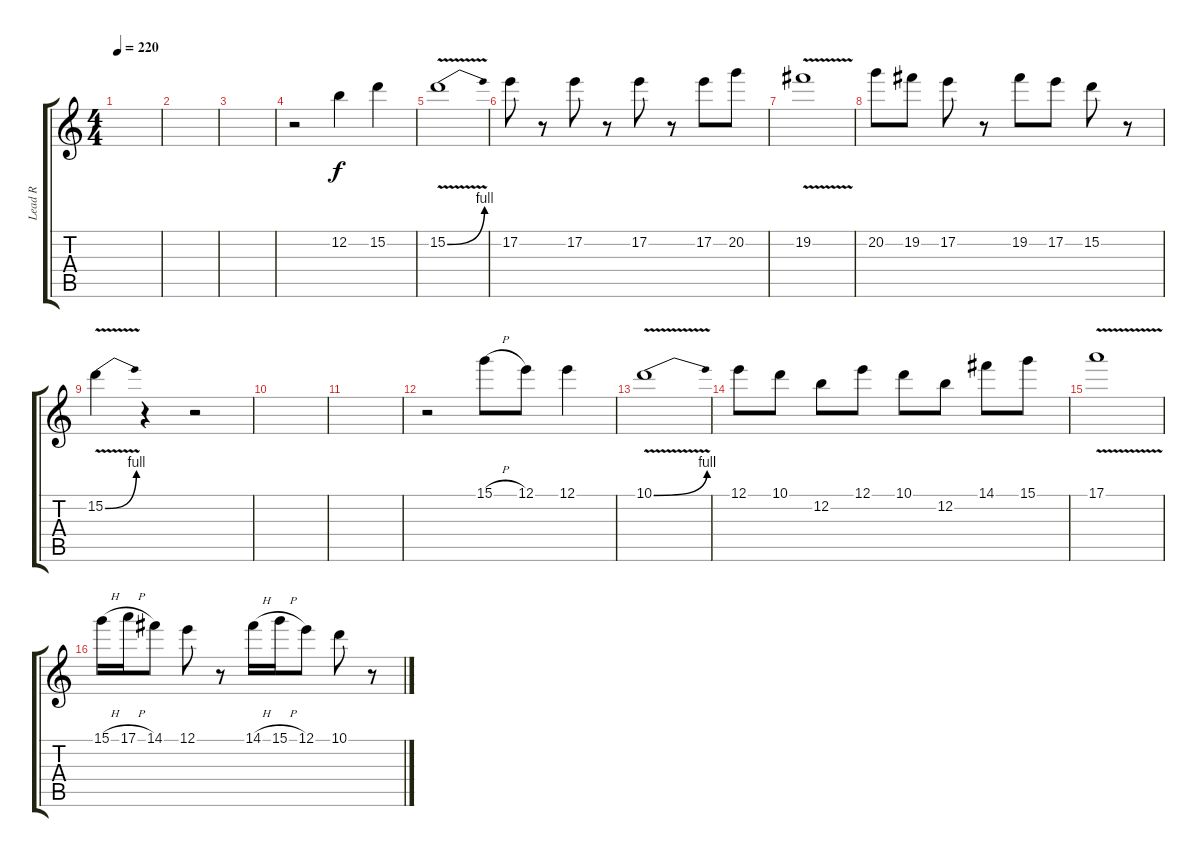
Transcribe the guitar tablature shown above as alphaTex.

\track ("Lead R" "Lead R") {instrument distortionguitar}
\staff {score tabs}
\tuning (E4 B3 G3 D3 A2 E2) {hide}
\ts (4 4)
\tempo 220
\clef g2
\ks c
|
|
|
r.2 12.2.4 15.2.4 |
15.2{be (bend 0 0 60 4) v}.1 |
17.2.8 r.8 17.2.8 r.8 17.2.8 r.8 17.2.8 20.2.8 |
19.2{v}.1 |
20.2.8 19.2.8 17.2.8 r.8 19.2.8 17.2.8 15.2.8 r.8 |
15.2{be (bend 0 0 60 4) v}.4 r.4 r.2 |
|
|
r.2 15.1{h}.8 12.1.8 12.1.4 |
10.1{be (bend 0 0 60 4) v}.1 |
12.1.8 10.1.8 12.2.8 12.1.8 10.1.8 12.2.8 14.1.8 15.1.8 |
17.1{v}.1 |
15.1{h}.16 17.1{h}.16 14.1.8 12.1.8 r.8 14.1{h}.16 15.1{h}.16 12.1.8 10.1.8 r.8
